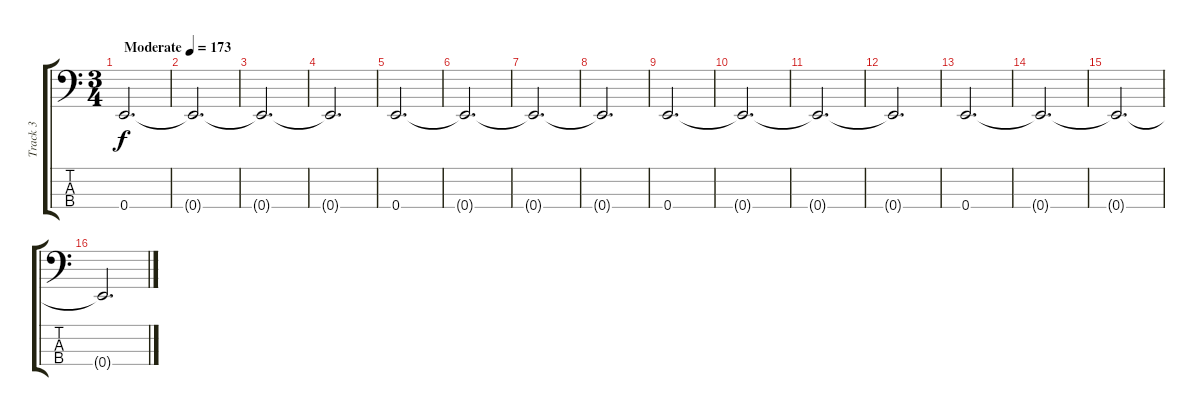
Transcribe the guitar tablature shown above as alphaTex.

\track ("Track 3" "Track 3") {instrument electricbassfinger}
\staff {score tabs}
\tuning (G2 D2 A1 E1) {hide}
\ts (3 4)
\tempo (173 "Moderate")
\clef f4
\ks c
0.4.2{d dy f instrument electricbassfinger} |
0.4{t}.2{d} |
0.4{t}.2{d} |
0.4{t}.2{d} |
0.4.2{d} |
0.4{t}.2{d} |
0.4{t}.2{d} |
0.4{t}.2{d} |
0.4.2{d} |
0.4{t}.2{d} |
0.4{t}.2{d} |
0.4{t}.2{d} |
0.4.2{d} |
0.4{t}.2{d} |
0.4{t}.2{d} |
0.4{t}.2{d}
